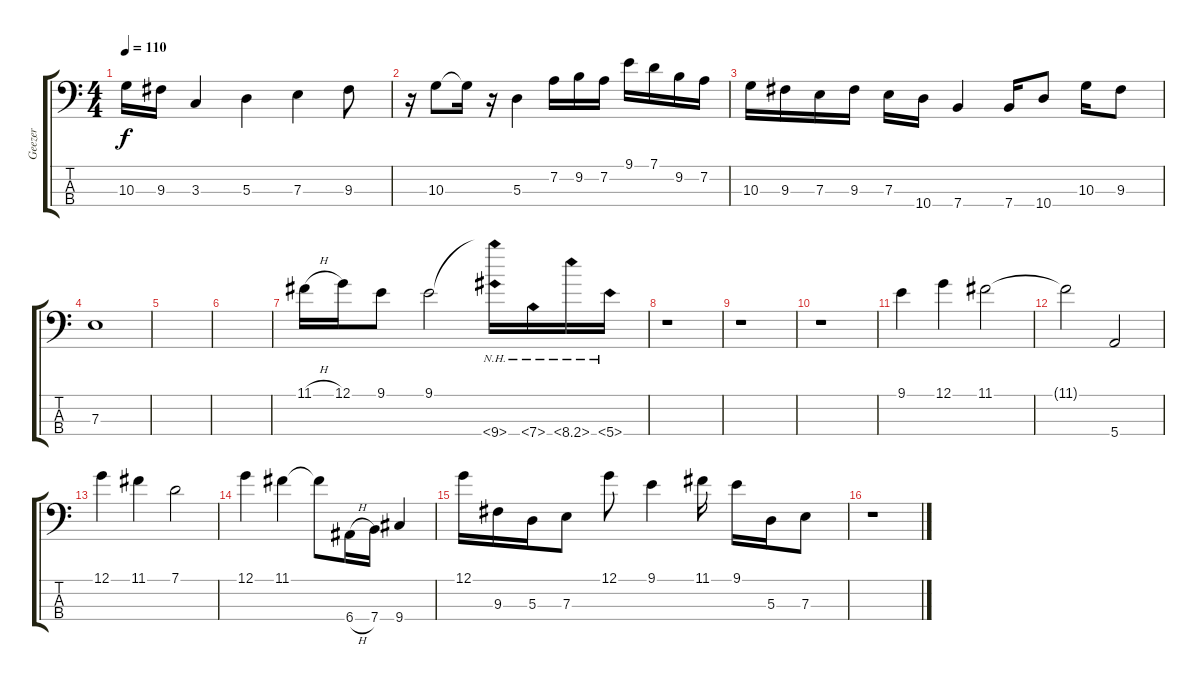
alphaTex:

\track ("Geezer" "Geezer") {instrument electricbassfinger}
\staff {score tabs}
\tuning (G2 D2 A1 E1) {hide}
\ts (4 4)
\tempo 110
\clef f4
\ks c
10.3.16{dy f} 9.3.16 3.3.4 5.3.4 7.3.4 9.3.8 |
r.16 10.3.8 10.3{t}.16 r.16 5.3.4 7.2.16 9.2.16 7.2.16 9.1.16 7.1.16 9.2.16 7.2.16 |
10.3.16 9.3.16 7.3.16 9.3.16 7.3.16 10.4.16 7.4.4 7.4.16 10.4.8 10.3.16 9.3.8 |
7.3.1 |
|
|
11.1{h}.16 12.1.16 9.1.8 9.1.2 (9.1{nh t} 9.4{nh}).16 7.4{nh}.16 8.4{nh}.16 5.4{nh}.16 |
r.1 |
r.1 |
r.1 |
9.1.4 12.1.4 11.1.2 |
11.1{t}.2 5.4.2 |
12.1.4 11.1.4 7.1.2 |
12.1.4 11.1.4 11.1{t}.8 6.4{h}.16 7.4.16 9.4.4 |
12.1.16 9.3.16 5.3.16 7.3.8 12.1.8 9.1.4 11.1.16 9.1.16 5.3.16 7.3.8 |
r.1
